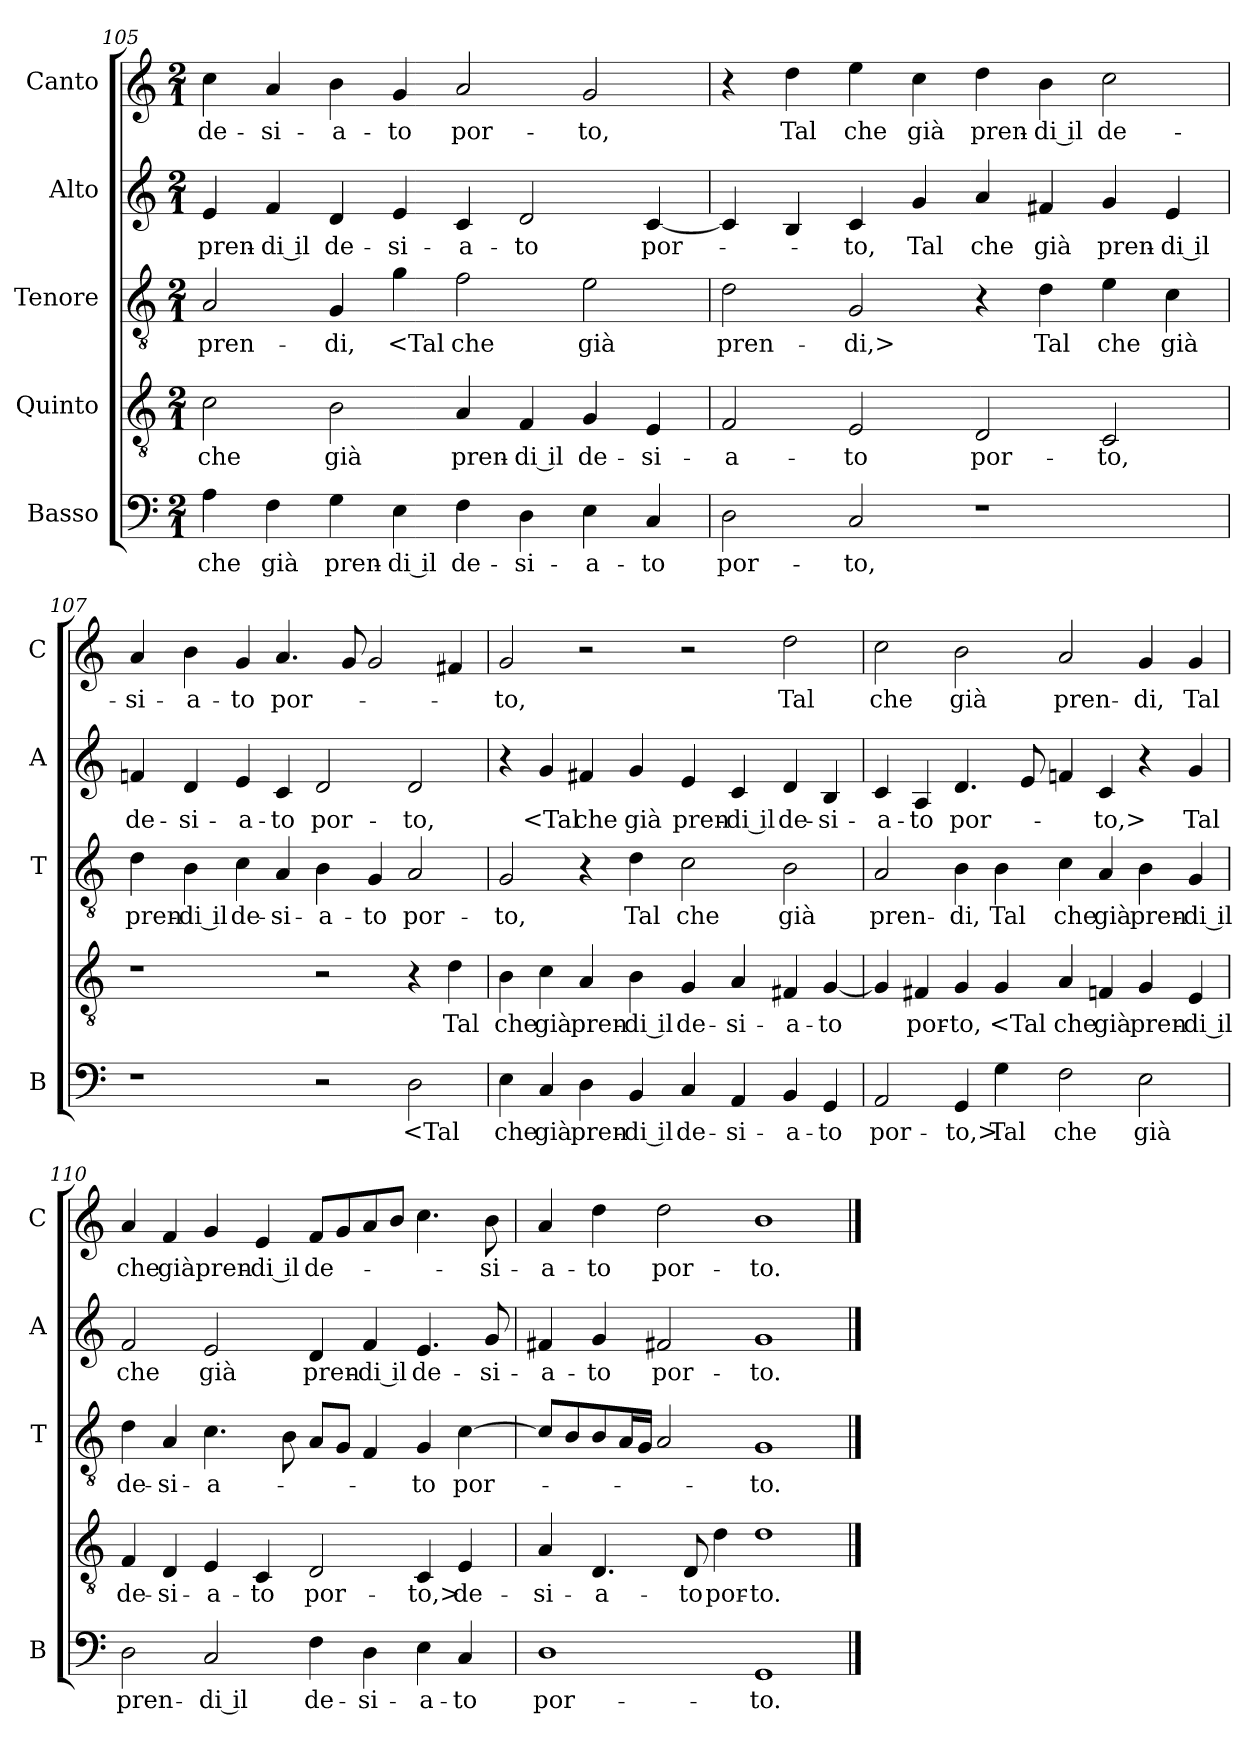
**kern	**text	**kern	**text	**kern	**text	**kern	**text	**kern	**text
*part5	*part5	*part4	*part4	*part3	*part3	*part2	*part2	*part1	*part1
*staff5	*staff5	*staff4	*staff4	*staff3	*staff3	*staff2	*staff2	*staff1	*staff1
*I"Basso	*	*I"Quinto	*	*I"Tenore	*	*I"Alto	*	*I"Canto	*
*I'B	*	*	*	*I'T	*	*I'A	*	*I'C	*
*clefF4	*	*clefGv2	*	*clefGv2	*	*clefG2	*	*clefG2	*
*k[]	*	*k[]	*	*k[]	*	*k[]	*	*k[]	*
*C:	*	*C:	*	*C:	*	*C:	*	*C:	*
*M2/1	*	*M2/1	*	*M2/1	*	*M2/1	*	*M2/1	*
=105	=105	=105	=105	=105	=105	=105	=105	=105	=105
4A	che	2c	che	2A	pren-	4e	pren-	4cc	de-
4F	già	.	.	.	.	4f	-di il	4a	-si-
4G	pren-	2B	già	4G	-di,	4d	de-	4b	-a-
4E	-di il	.	.	4g	<Tal	4e	-si-	4g	-to
4F	de-	4A	pren-	2f	che	4c	-a-	2a	por-
4D	-si-	4F	-di il	.	.	2d	-to	.	.
4E	-a-	4G	de-	2e	già	.	.	2g	-to,
4C	-to	4E	-si-	.	.	[4c	por-	.	.
=106	=106	=106	=106	=106	=106	=106	=106	=106	=106
2D	por-	2F	-a-	2d	pren-	4c]	.	4r	.
.	.	.	.	.	.	4B	.	4dd	Tal
2C	-to,	2E	-to	2G	-di,>	4c	-to,	4ee	che
.	.	.	.	.	.	4g	Tal	4cc	già
1r	.	2D	por-	4r	.	4a	che	4dd	pren-
.	.	.	.	4d	Tal	4f#X	già	4b	-di il
.	.	2C	-to,	4e	che	4g	pren-	2cc	de-
.	.	.	.	4c	già	4e	-di il	.	.
=107	=107	=107	=107	=107	=107	=107	=107	=107	=107
1r	.	1r	.	4d	pren-	4fn	de-	4a	-si-
.	.	.	.	4B	-di il	4d	-si-	4b	-a-
.	.	.	.	4c	de-	4e	-a-	4g	-to
.	.	.	.	4A	-si-	4c	-to	4.a	por-
2r	.	2r	.	4B	-a-	2d	por-	.	.
.	.	.	.	.	.	.	.	8g	.
.	.	.	.	4G	-to	.	.	2g	.
2D	<Tal	4r	.	2A	por-	2d	-to,	.	.
.	.	4d	Tal	.	.	.	.	4f#X	.
=108	=108	=108	=108	=108	=108	=108	=108	=108	=108
4E	che	4B	che	2G	-to,	4r	.	2g	-to,
4C	già	4c	già	.	.	4g	<Tal	.	.
4D	pren-	4A	pren-	4r	.	4f#X	che	2r	.
4BB	-di il	4B	-di il	4d	Tal	4g	già	.	.
4C	de-	4G	de-	2c	che	4e	pren-	2r	.
4AA	-si-	4A	-si-	.	.	4c	-di il	.	.
4BB	-a-	4F#X	-a-	2B	già	4d	de-	2dd	Tal
4GG	-to	[4G	-to	.	.	4B	-si-	.	.
=109	=109	=109	=109	=109	=109	=109	=109	=109	=109
2AA	por-	4G]	.	2A	pren-	4c	-a-	2cc	che
.	.	4F#X	por-	.	.	4A	-to	.	.
4GG	-to,>	4G	-to,	4B	-di,	4.d	por-	2b	già
4G	Tal	4G	<Tal	4B	Tal	.	.	.	.
.	.	.	.	.	.	8e	.	.	.
2F	che	4A	che	4c	che	4fn	.	2a	pren-
.	.	4Fn	già	4A	già	4c	-to,>	.	.
2E	già	4G	pren-	4B	pren-	4r	.	4g	-di,
.	.	4E	-di il	4G	-di il	4g	Tal	4g	Tal
=110	=110	=110	=110	=110	=110	=110	=110	=110	=110
2D	pren-	4F	de-	4d	de-	2f	che	4a	che
.	.	4D	-si-	4A	-si-	.	.	4f	già
2C	-di il	4E	-a-	4.c	-a-	2e	già	4g	pren-
.	.	4C	-to	.	.	.	.	4e	-di il
.	.	.	.	8B	.	.	.	.	.
4F	de-	2D	por-	8AL	.	4d	pren-	8fL	de-
.	.	.	.	8GJ	.	.	.	8g	.
4D	-si-	.	.	4F	.	4f	-di il	8a	.
.	.	.	.	.	.	.	.	8bJ	.
4E	-a-	4C	-to,>	4G	-to	4.e	de-	4.cc	.
4C	-to	4E	de-	[4c	por-	.	.	.	.
.	.	.	.	.	.	8g	-si-	8b	-si-
=111	=111	=111	=111	=111	=111	=111	=111	=111	=111
1D	por-	4A	-si-	8cL]	.	4f#X	-a-	4a	-a-
.	.	.	.	8B	.	.	.	.	.
.	.	4.D	-a-	8B	.	4g	-to	4dd	-to
.	.	.	.	16AL	.	.	.	.	.
.	.	.	.	16GJJ	.	.	.	.	.
.	.	.	.	2A	.	2f#X	por-	2dd	por-
.	.	8D	-to	.	.	.	.	.	.
.	.	4d	por-	.	.	.	.	.	.
1GG	-to.	1d	-to.	1G	-to.	1g	-to.	1b	-to.
==	==	==	==	==	==	==	==	==	==
*-	*-	*-	*-	*-	*-	*-	*-	*-	*-
